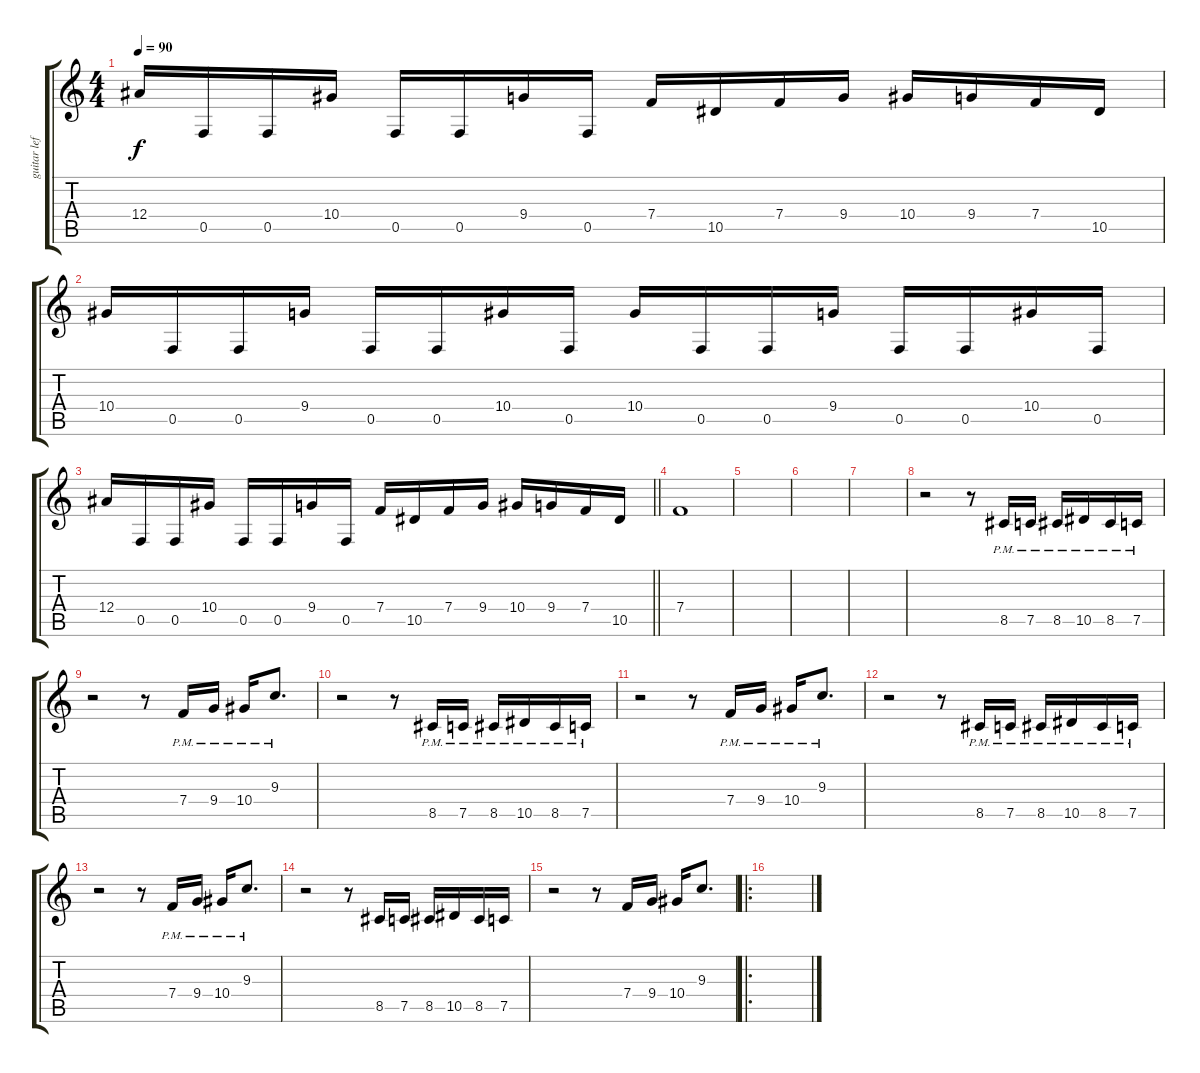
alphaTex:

\track ("guitar left" "guitar lef") {instrument distortionguitar}
\staff {score tabs}
\tuning (C4 G3 Eb3 Bb2 F2 C2) {hide}
\ts (4 4)
\tempo 90
\clef g2
\ks c
12.4.16{dy f} 0.5.16 0.5.16 10.4.16 0.5.16 0.5.16 9.4.16 0.5.16 7.4.16 10.5.16 7.4.16 9.4.16 10.4.16 9.4.16 7.4.16 10.5.16 |
10.4.16 0.5.16 0.5.16 9.4.16 0.5.16 0.5.16 10.4.16 0.5.16 10.4.16 0.5.16 0.5.16 9.4.16 0.5.16 0.5.16 10.4.16 0.5.16 |
\barLineRight lightlight
12.4.16 0.5.16 0.5.16 10.4.16 0.5.16 0.5.16 9.4.16 0.5.16 7.4.16 10.5.16 7.4.16 9.4.16 10.4.16 9.4.16 7.4.16 10.5.16 |
7.4.1 |
|
|
|
r.2 r.8 8.5{pm}.16{volume 16} 7.5{pm}.16 8.5{pm}.16 10.5{pm}.16 8.5{pm}.16 7.5{pm}.16 |
r.2 r.8 7.4{pm}.16 9.4{pm}.16 10.4{pm}.16 9.3{pm}.8{d} |
r.2 r.8 8.5{pm}.16{volume 16} 7.5{pm}.16 8.5{pm}.16 10.5{pm}.16 8.5{pm}.16 7.5{pm}.16 |
r.2 r.8 7.4{pm}.16 9.4{pm}.16 10.4{pm}.16 9.3{pm}.8{d} |
r.2 r.8 8.5{pm}.16{volume 16} 7.5{pm}.16 8.5{pm}.16 10.5{pm}.16 8.5{pm}.16 7.5{pm}.16 |
r.2 r.8 7.4{pm}.16 9.4{pm}.16 10.4{pm}.16 9.3{pm}.8{d} |
r.2 r.8 8.5.16{volume 16} 7.5.16 8.5.16 10.5.16 8.5.16 7.5.16 |
r.2 r.8 7.4.16 9.4.16 10.4.16 9.3.8{d} |
\ro
